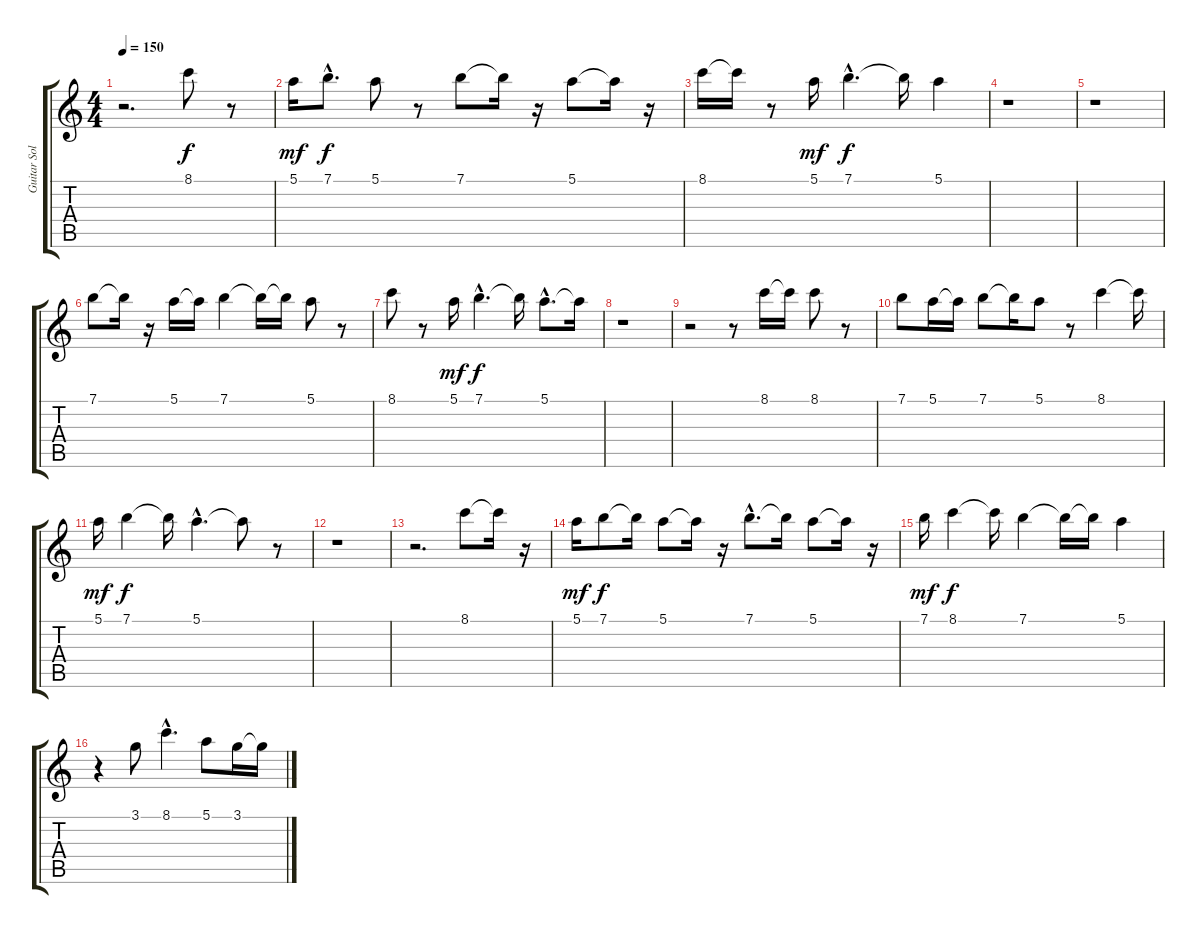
\track ("Guitar Solo" "Guitar Sol") {instrument distortionguitar}
\staff {score tabs}
\tuning (E4 B3 G3 D3 A2 E2) {hide}
\ts (4 4)
\tempo 150
\clef g2
\ks c
r.2{d dy f} 8.1.8 r.8 |
5.1.16{dy mf} 7.1{hac}.8{d dy f} 5.1.8 r.8 7.1.8 7.1{t}.16 r.16 5.1.8 5.1{t}.16 r.16 |
8.1.16 8.1{t}.16 r.8 5.1.16{dy mf} 7.1{hac}.4{d dy f} 7.1{t}.16 5.1.4 |
r.1 |
r.1 |
7.1.8 7.1{t}.16 r.16 5.1.16 5.1{t}.16 7.1.4 7.1{t}.16 7.1{t}.16 5.1.8 r.8 |
8.1.8 r.8 5.1.16{dy mf} 7.1{hac}.4{d dy f} 7.1{t}.16 5.1{hac}.8{d} 5.1{t}.16 |
r.1 |
r.2 r.8 8.1.16 8.1{t}.16 8.1.8 r.8 |
7.1.8 5.1.16 5.1{t}.16 7.1.8 7.1{t}.16 5.1.8 r.8 8.1.4 8.1{t}.16 |
5.1.16{dy mf} 7.1.4{dy f} 7.1{t}.16 5.1{hac}.4{d} 5.1{t}.8 r.8 |
r.1 |
r.2{d} 8.1.8 8.1{t}.16 r.16 |
5.1.16{dy mf} 7.1.8{dy f} 7.1{t}.16 5.1.8 5.1{t}.16 r.16 7.1{hac}.8{d} 7.1{t}.16 5.1.8 5.1{t}.16 r.16 |
7.1.16{dy mf} 8.1.4{dy f} 8.1{t}.16 7.1.4 7.1{t}.16 7.1{t}.16 5.1.4 |
r.4 3.1.8 8.1{hac}.4{d} 5.1.8 3.1.16 3.1{t}.16
